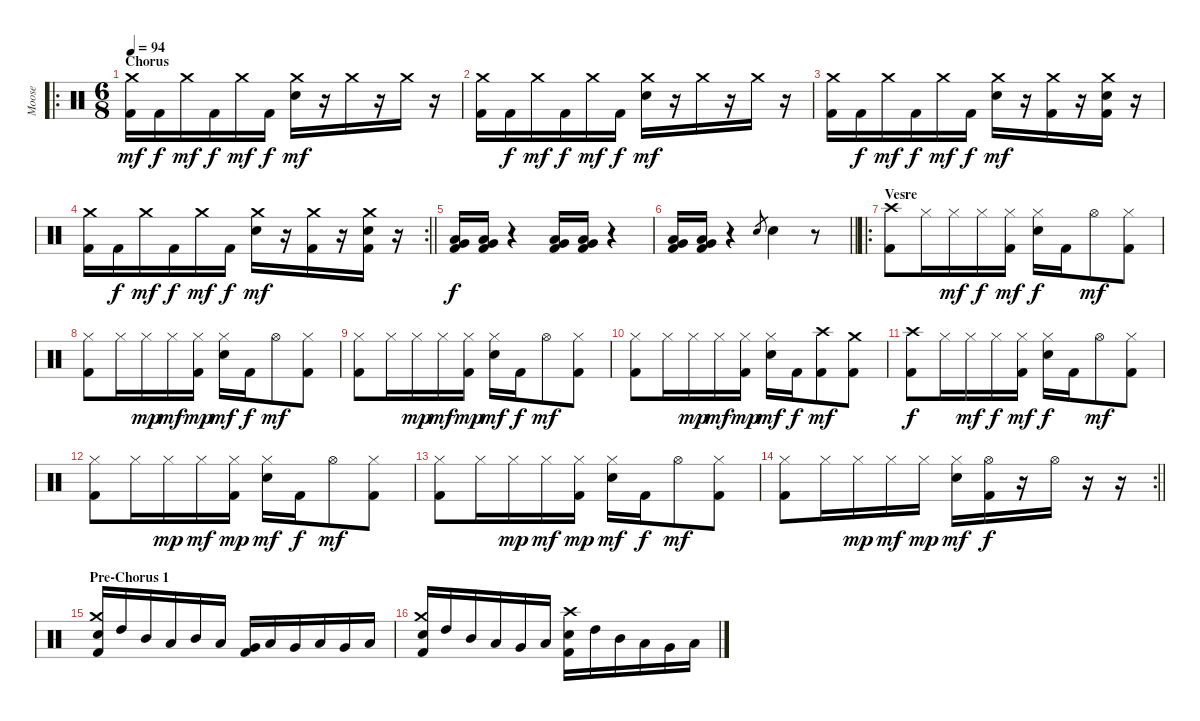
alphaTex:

\track ("Moose" "Moose") {instrument percussion}
\staff {score}
\articulation defaults
\ro
\ts (6 8)
\section ("" "Chorus")
\tempo 94
\clef neutral
\ks c
("Kick (hit) 2" "Crash medium (hit)").16{dy mf} "Kick (hit) 2".16{dy f} "Crash medium (hit)".16{dy mf} "Kick (hit) 2".16{dy f} "Crash medium (hit)".16{dy mf} "Kick (hit) 2".16{dy f} ("Snare (hit) 2" "Crash medium (hit)").16{dy mf} r.16 "Crash medium (hit)".16 r.16 "Crash medium (hit)".16 r.16 |
("Kick (hit) 2" "Crash medium (hit)").16 "Kick (hit) 2".16{dy f} "Crash medium (hit)".16{dy mf} "Kick (hit) 2".16{dy f} "Crash medium (hit)".16{dy mf} "Kick (hit) 2".16{dy f} ("Snare (hit) 2" "Crash medium (hit)").16{dy mf} r.16 "Crash medium (hit)".16 r.16 "Crash medium (hit)".16 r.16 |
("Kick (hit) 2" "Crash medium (hit)").16 "Kick (hit) 2".16{dy f} "Crash medium (hit)".16{dy mf} "Kick (hit) 2".16{dy f} "Crash medium (hit)".16{dy mf} "Kick (hit) 2".16{dy f} ("Snare (hit) 2" "Crash medium (hit)").16{dy mf} r.16 ("Kick (hit) 2" "Crash medium (hit)").16 r.16 ("Kick (hit) 2" "Snare (hit) 2" "Crash medium (hit)").16 r.16 |
\rc 2
\barLineRight lightlight
("Kick (hit) 2" "Crash medium (hit)").16 "Kick (hit) 2".16{dy f} "Crash medium (hit)".16{dy mf} "Kick (hit) 2".16{dy f} "Crash medium (hit)".16{dy mf} "Kick (hit) 2".16{dy f} ("Snare (hit) 2" "Crash medium (hit)").16{dy mf} r.16 ("Kick (hit) 2" "Crash medium (hit)").16 r.16 ("Kick (hit) 2" "Snare (hit) 2" "Crash medium (hit)").16 r.16 |
\section ("" "")
("Kick (hit) 2" "Low Tom (hit)" "Very Low Tom (hit)").16{dy f} ("Kick (hit) 2" "Low Tom (hit)" "Very Low Tom (hit)").16 r.4 ("Kick (hit) 2" "Low Tom (hit)" "Very Low Tom (hit)").16 ("Kick (hit) 2" "Low Tom (hit)" "Very Low Tom (hit)").16 r.4 |
\barLineRight lightlight
("Kick (hit) 2" "Low Tom (hit)" "Very Low Tom (hit)").16 ("Kick (hit) 2" "Low Tom (hit)" "Very Low Tom (hit)").16 r.4 "Snare (hit) 2".8{gr} "Snare (hit) 2".4 r.8 |
\ro
\section ("" "Vesre")
("Kick (hit) 2" "Crash high (hit)").8 "Hi-Hat (closed)".16 "Hi-Hat (closed)".16{dy mf} "Hi-Hat (closed)".16{dy f} ("Kick (hit) 2" "Hi-Hat (closed)").16{dy mf} ("Snare (hit) 2" "Hi-Hat (closed)").16{dy f} "Kick (hit) 2".16 "Hi-Hat (open)".8{dy mf} ("Kick (hit) 2" "Hi-Hat (closed)").8 |
("Kick (hit) 2" "Hi-Hat (closed)").8 "Hi-Hat (closed)".16 "Hi-Hat (closed)".16{dy mp} "Hi-Hat (closed)".16{dy mf} ("Kick (hit) 2" "Hi-Hat (closed)").16{dy mp} ("Snare (hit) 2" "Hi-Hat (closed)").16{dy mf} "Kick (hit) 2".16{dy f} "Hi-Hat (open)".8{dy mf} ("Kick (hit) 2" "Hi-Hat (closed)").8 |
("Kick (hit) 2" "Hi-Hat (closed)").8 "Hi-Hat (closed)".16 "Hi-Hat (closed)".16{dy mp} "Hi-Hat (closed)".16{dy mf} ("Kick (hit) 2" "Hi-Hat (closed)").16{dy mp} ("Snare (hit) 2" "Hi-Hat (closed)").16{dy mf} "Kick (hit) 2".16{dy f} "Hi-Hat (open)".8{dy mf} ("Kick (hit) 2" "Hi-Hat (closed)").8 |
("Kick (hit) 2" "Hi-Hat (closed)").8 "Hi-Hat (closed)".16 "Hi-Hat (closed)".16{dy mp} "Hi-Hat (closed)".16{dy mf} ("Kick (hit) 2" "Hi-Hat (closed)").16{dy mp} ("Snare (hit) 2" "Hi-Hat (closed)").16{dy mf} "Kick (hit) 2".16{dy f} ("Kick (hit) 2" "Crash high (hit)").8{dy mf} ("Kick (hit) 2" "Crash medium (hit)").8 |
("Kick (hit) 2" "Crash high (hit)").8{dy f} "Hi-Hat (closed)".16 "Hi-Hat (closed)".16{dy mf} "Hi-Hat (closed)".16{dy f} ("Kick (hit) 2" "Hi-Hat (closed)").16{dy mf} ("Snare (hit) 2" "Hi-Hat (closed)").16{dy f} "Kick (hit) 2".16 "Hi-Hat (open)".8{dy mf} ("Kick (hit) 2" "Hi-Hat (closed)").8 |
("Kick (hit) 2" "Hi-Hat (closed)").8 "Hi-Hat (closed)".16 "Hi-Hat (closed)".16{dy mp} "Hi-Hat (closed)".16{dy mf} ("Kick (hit) 2" "Hi-Hat (closed)").16{dy mp} ("Snare (hit) 2" "Hi-Hat (closed)").16{dy mf} "Kick (hit) 2".16{dy f} "Hi-Hat (open)".8{dy mf} ("Kick (hit) 2" "Hi-Hat (closed)").8 |
("Kick (hit) 2" "Hi-Hat (closed)").8 "Hi-Hat (closed)".16 "Hi-Hat (closed)".16{dy mp} "Hi-Hat (closed)".16{dy mf} ("Kick (hit) 2" "Hi-Hat (closed)").16{dy mp} ("Snare (hit) 2" "Hi-Hat (closed)").16{dy mf} "Kick (hit) 2".16{dy f} "Hi-Hat (open)".8{dy mf} ("Kick (hit) 2" "Hi-Hat (closed)").8 |
\rc 2
\barLineRight lightlight
("Kick (hit) 2" "Hi-Hat (closed)").8 "Hi-Hat (closed)".16 "Hi-Hat (closed)".16{dy mp} "Hi-Hat (closed)".16{dy mf} "Hi-Hat (closed)".16{dy mp} ("Snare (hit) 2" "Hi-Hat (closed)").16{dy mf} ("Kick (hit) 2" "Hi-Hat (open)").16{dy f} r.16 "Hi-Hat (open)".16 r.16 r.16 |
\section ("" "Pre-Chorus 1")
("Kick (hit) 2" "Snare (hit) 2" "Crash medium (hit)").16 "High Tom (hit)".16 "Mid Tom (hit)".16 "Low Tom (hit)".16 "Mid Tom (hit)".16 "Low Tom (hit)".16 ("Kick (hit) 2" "Very Low Tom (hit)").16 "Low Tom (hit)".16 "Very Low Tom (hit)".16 "Low Floor Tom (hit)".16 "Very Low Tom (hit)".16 "Low Floor Tom (hit)".16 |
("Kick (hit) 2" "Snare (hit) 2" "Crash medium (hit)").16 "High Tom (hit)".16 "Mid Tom (hit)".16 "Low Tom (hit)".16 "Very Low Tom (hit)".16 "Low Floor Tom (hit)".16 ("Kick (hit) 2" "Snare (hit) 2" "Crash high (hit)").16 "High Tom (hit)".16 "Mid Tom (hit)".16 "Low Tom (hit)".16 "Very Low Tom (hit)".16 "Low Floor Tom (hit)".16
